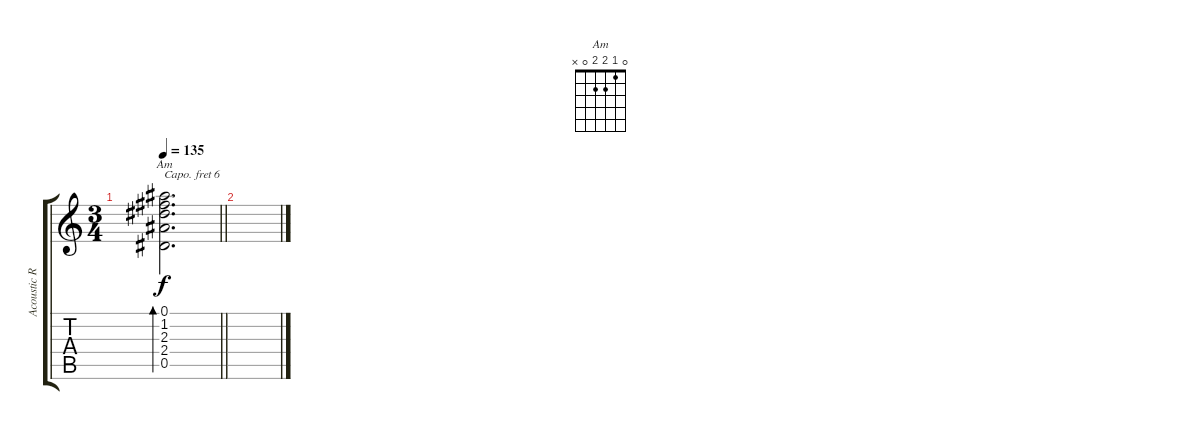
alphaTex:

\track ("Acoustic Rythm" "Acoustic R") {instrument acousticguitarsteel}
\staff {score tabs}
\capo 6
\tuning (E4 B3 G3 D3 A2 E2) {hide}
\chord ("Am" 0 1 2 2 0 x)
\ts (3 4)
\tempo 135
\clef g2
\barLineRight lightlight
\ks c
(0.1 1.2 2.3 2.4 0.5).2{d bd 60 ch "Am" dy f} |
\section ("" "")
